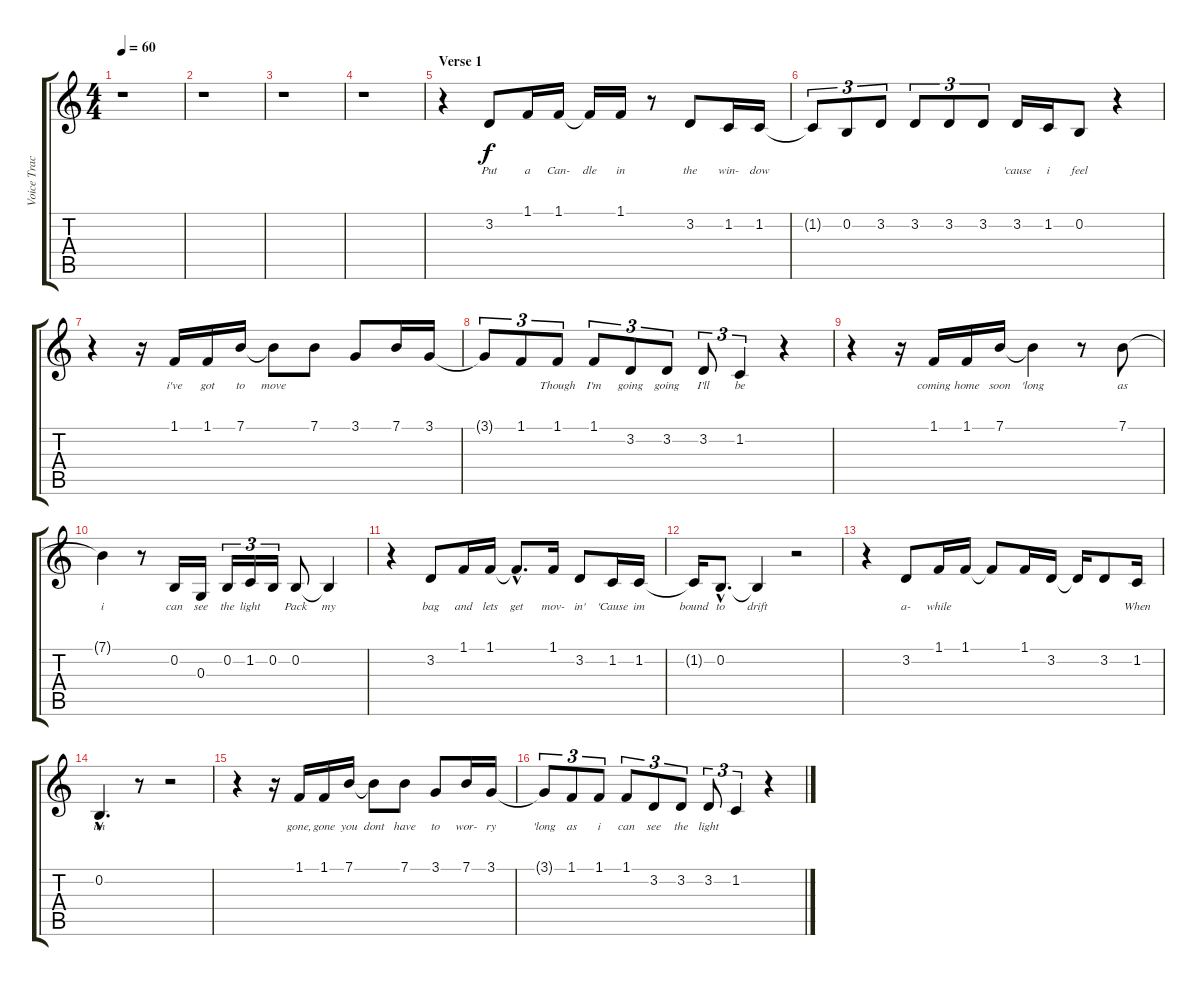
\track ("Voice Track" "Voice Trac") {instrument harmonica}
\staff {score tabs}
\tuning (E4 B3 G3 D3 A2 E2) {hide}
\ts (4 4)
\tempo 60
\clef g2
\ks c
r.1{dy f instrument harmonica} |
r.1 |
r.1 |
r.1 |
\section ("" "Verse 1")
r.4 3.2.8{lyrics (0 "Put") lyrics (1 "") lyrics (2 "") lyrics (3 "") lyrics (4 "")} 1.1.16{lyrics (0 "a") lyrics (1 "") lyrics (2 "") lyrics (3 "") lyrics (4 "")} 1.1.16{lyrics (0 "Can-") lyrics (1 "") lyrics (2 "") lyrics (3 "") lyrics (4 "")} 1.1{t}.16{lyrics (0 "dle") lyrics (1 "") lyrics (2 "") lyrics (3 "") lyrics (4 "")} 1.1.16{lyrics (0 "in") lyrics (1 "") lyrics (2 "") lyrics (3 "") lyrics (4 "")} r.8 3.2.8{lyrics (0 "the") lyrics (1 "") lyrics (2 "") lyrics (3 "") lyrics (4 "")} 1.2.16{lyrics (0 "win-") lyrics (1 "") lyrics (2 "") lyrics (3 "") lyrics (4 "")} 1.2.16{lyrics (0 "dow") lyrics (1 "") lyrics (2 "") lyrics (3 "") lyrics (4 "")} |
1.2{t}.8{tu (3 2) lyrics (0 "") lyrics (1 "") lyrics (2 "") lyrics (3 "") lyrics (4 "")} 0.2.8{tu (3 2) lyrics (0 "") lyrics (1 "") lyrics (2 "") lyrics (3 "") lyrics (4 "")} 3.2.8{tu (3 2) lyrics (0 "") lyrics (1 "") lyrics (2 "") lyrics (3 "") lyrics (4 "")} 3.2.8{tu (3 2) lyrics (0 "") lyrics (1 "") lyrics (2 "") lyrics (3 "") lyrics (4 "")} 3.2.8{tu (3 2) lyrics (0 "") lyrics (1 "") lyrics (2 "") lyrics (3 "") lyrics (4 "")} 3.2.8{tu (3 2) lyrics (0 "") lyrics (1 "") lyrics (2 "") lyrics (3 "") lyrics (4 "")} 3.2.16{lyrics (0 "'cause") lyrics (1 "") lyrics (2 "") lyrics (3 "") lyrics (4 "")} 1.2.16{lyrics (0 "i") lyrics (1 "") lyrics (2 "") lyrics (3 "") lyrics (4 "")} 0.2.8{lyrics (0 "feel") lyrics (1 "") lyrics (2 "") lyrics (3 "") lyrics (4 "")} r.4 |
r.4 r.16 1.1.16{lyrics (0 "i've") lyrics (1 "") lyrics (2 "") lyrics (3 "") lyrics (4 "")} 1.1.16{lyrics (0 "got") lyrics (1 "") lyrics (2 "") lyrics (3 "") lyrics (4 "")} 7.1.16{lyrics (0 "to") lyrics (1 "") lyrics (2 "") lyrics (3 "") lyrics (4 "")} 7.1{t}.8{lyrics (0 "move") lyrics (1 "") lyrics (2 "") lyrics (3 "") lyrics (4 "")} 7.1.8{lyrics (0 "") lyrics (1 "") lyrics (2 "") lyrics (3 "") lyrics (4 "")} 3.1.8{lyrics (0 "") lyrics (1 "") lyrics (2 "") lyrics (3 "") lyrics (4 "")} 7.1.16{lyrics (0 "") lyrics (1 "") lyrics (2 "") lyrics (3 "") lyrics (4 "")} 3.1.16{lyrics (0 "") lyrics (1 "") lyrics (2 "") lyrics (3 "") lyrics (4 "")} |
3.1{t}.8{tu (3 2) lyrics (0 "") lyrics (1 "") lyrics (2 "") lyrics (3 "") lyrics (4 "")} 1.1.8{tu (3 2) lyrics (0 "") lyrics (1 "") lyrics (2 "") lyrics (3 "") lyrics (4 "")} 1.1.8{tu (3 2) lyrics (0 "Though") lyrics (1 "") lyrics (2 "") lyrics (3 "") lyrics (4 "")} 1.1.8{tu (3 2) lyrics (0 "I'm") lyrics (1 "") lyrics (2 "") lyrics (3 "") lyrics (4 "")} 3.2.8{tu (3 2) lyrics (0 "going") lyrics (1 "") lyrics (2 "") lyrics (3 "") lyrics (4 "")} 3.2.8{tu (3 2) lyrics (0 "going") lyrics (1 "") lyrics (2 "") lyrics (3 "") lyrics (4 "")} 3.2.8{tu (3 2) lyrics (0 "I'll") lyrics (1 "") lyrics (2 "") lyrics (3 "") lyrics (4 "")} 1.2.4{tu (3 2) lyrics (0 "be") lyrics (1 "") lyrics (2 "") lyrics (3 "") lyrics (4 "")} r.4 |
r.4 r.16 1.1.16{lyrics (0 "coming") lyrics (1 "") lyrics (2 "") lyrics (3 "") lyrics (4 "")} 1.1.16{lyrics (0 "home") lyrics (1 "") lyrics (2 "") lyrics (3 "") lyrics (4 "")} 7.1.16{lyrics (0 "soon") lyrics (1 "") lyrics (2 "") lyrics (3 "") lyrics (4 "")} 7.1{t}.4{lyrics (0 "'long") lyrics (1 "") lyrics (2 "") lyrics (3 "") lyrics (4 "")} r.8 7.1.8{lyrics (0 "as") lyrics (1 "") lyrics (2 "") lyrics (3 "") lyrics (4 "")} |
7.1{t}.4{lyrics (0 "i") lyrics (1 "") lyrics (2 "") lyrics (3 "") lyrics (4 "")} r.8 0.2.16{lyrics (0 "can") lyrics (1 "") lyrics (2 "") lyrics (3 "") lyrics (4 "")} 0.3.16{lyrics (0 "see") lyrics (1 "") lyrics (2 "") lyrics (3 "") lyrics (4 "")} 0.2.16{tu (3 2) lyrics (0 "the") lyrics (1 "") lyrics (2 "") lyrics (3 "") lyrics (4 "")} 1.2.16{tu (3 2) lyrics (0 "light") lyrics (1 "") lyrics (2 "") lyrics (3 "") lyrics (4 "")} 0.2.16{tu (3 2) lyrics (0 "") lyrics (1 "") lyrics (2 "") lyrics (3 "") lyrics (4 "")} 0.2.8{lyrics (0 "Pack") lyrics (1 "") lyrics (2 "") lyrics (3 "") lyrics (4 "")} 0.2{t}.4{lyrics (0 "my") lyrics (1 "") lyrics (2 "") lyrics (3 "") lyrics (4 "")} |
r.4 3.2.8{lyrics (0 "bag") lyrics (1 "") lyrics (2 "") lyrics (3 "") lyrics (4 "")} 1.1.16{lyrics (0 "and") lyrics (1 "") lyrics (2 "") lyrics (3 "") lyrics (4 "")} 1.1.16{lyrics (0 "lets") lyrics (1 "") lyrics (2 "") lyrics (3 "") lyrics (4 "")} 1.1{hac t}.8{d lyrics (0 "get") lyrics (1 "") lyrics (2 "") lyrics (3 "") lyrics (4 "")} 1.1.16{lyrics (0 "mov-") lyrics (1 "") lyrics (2 "") lyrics (3 "") lyrics (4 "")} 3.2.8{lyrics (0 "in'") lyrics (1 "") lyrics (2 "") lyrics (3 "") lyrics (4 "")} 1.2.16{lyrics (0 "'Cause") lyrics (1 "") lyrics (2 "") lyrics (3 "") lyrics (4 "")} 1.2.16{lyrics (0 "im") lyrics (1 "") lyrics (2 "") lyrics (3 "") lyrics (4 "")} |
1.2{t}.16{lyrics (0 "bound") lyrics (1 "") lyrics (2 "") lyrics (3 "") lyrics (4 "")} 0.2{hac}.8{d lyrics (0 "to") lyrics (1 "") lyrics (2 "") lyrics (3 "") lyrics (4 "")} 0.2{t}.4{lyrics (0 "drift") lyrics (1 "") lyrics (2 "") lyrics (3 "") lyrics (4 "")} r.2 |
r.4 3.2.8{lyrics (0 "a-") lyrics (1 "") lyrics (2 "") lyrics (3 "") lyrics (4 "")} 1.1.16{lyrics (0 "while") lyrics (1 "") lyrics (2 "") lyrics (3 "") lyrics (4 "")} 1.1.16{lyrics (0 "") lyrics (1 "") lyrics (2 "") lyrics (3 "") lyrics (4 "")} 1.1{t}.8{lyrics (0 "") lyrics (1 "") lyrics (2 "") lyrics (3 "") lyrics (4 "")} 1.1.16{lyrics (0 "") lyrics (1 "") lyrics (2 "") lyrics (3 "") lyrics (4 "")} 3.2.16{lyrics (0 "") lyrics (1 "") lyrics (2 "") lyrics (3 "") lyrics (4 "")} 3.2{t}.16{lyrics (0 "") lyrics (1 "") lyrics (2 "") lyrics (3 "") lyrics (4 "")} 3.2.8{lyrics (0 "") lyrics (1 "") lyrics (2 "") lyrics (3 "") lyrics (4 "")} 1.2.16{lyrics (0 "When") lyrics (1 "") lyrics (2 "") lyrics (3 "") lyrics (4 "")} |
0.2{hac}.4{d lyrics (0 "im") lyrics (1 "") lyrics (2 "") lyrics (3 "") lyrics (4 "")} r.8 r.2 |
r.4 r.16 1.1.16{lyrics (0 "gone,") lyrics (1 "") lyrics (2 "") lyrics (3 "") lyrics (4 "")} 1.1.16{lyrics (0 "gone") lyrics (1 "") lyrics (2 "") lyrics (3 "") lyrics (4 "")} 7.1.16{lyrics (0 "you") lyrics (1 "") lyrics (2 "") lyrics (3 "") lyrics (4 "")} 7.1{t}.8{lyrics (0 "dont") lyrics (1 "") lyrics (2 "") lyrics (3 "") lyrics (4 "")} 7.1.8{lyrics (0 "have") lyrics (1 "") lyrics (2 "") lyrics (3 "") lyrics (4 "")} 3.1.8{lyrics (0 "to") lyrics (1 "") lyrics (2 "") lyrics (3 "") lyrics (4 "")} 7.1.16{lyrics (0 "wor-") lyrics (1 "") lyrics (2 "") lyrics (3 "") lyrics (4 "")} 3.1.16{lyrics (0 "ry") lyrics (1 "") lyrics (2 "") lyrics (3 "") lyrics (4 "")} |
3.1{t}.8{tu (3 2) lyrics (0 "'long") lyrics (1 "") lyrics (2 "") lyrics (3 "") lyrics (4 "")} 1.1.8{tu (3 2) lyrics (0 "as") lyrics (1 "") lyrics (2 "") lyrics (3 "") lyrics (4 "")} 1.1.8{tu (3 2) lyrics (0 "i") lyrics (1 "") lyrics (2 "") lyrics (3 "") lyrics (4 "")} 1.1.8{tu (3 2) lyrics (0 "can") lyrics (1 "") lyrics (2 "") lyrics (3 "") lyrics (4 "")} 3.2.8{tu (3 2) lyrics (0 "see") lyrics (1 "") lyrics (2 "") lyrics (3 "") lyrics (4 "")} 3.2.8{tu (3 2) lyrics (0 "the") lyrics (1 "") lyrics (2 "") lyrics (3 "") lyrics (4 "")} 3.2.8{tu (3 2) lyrics (0 "light") lyrics (1 "") lyrics (2 "") lyrics (3 "") lyrics (4 "")} 1.2.4{tu (3 2) lyrics (0 "") lyrics (1 "") lyrics (2 "") lyrics (3 "") lyrics (4 "")} r.4
